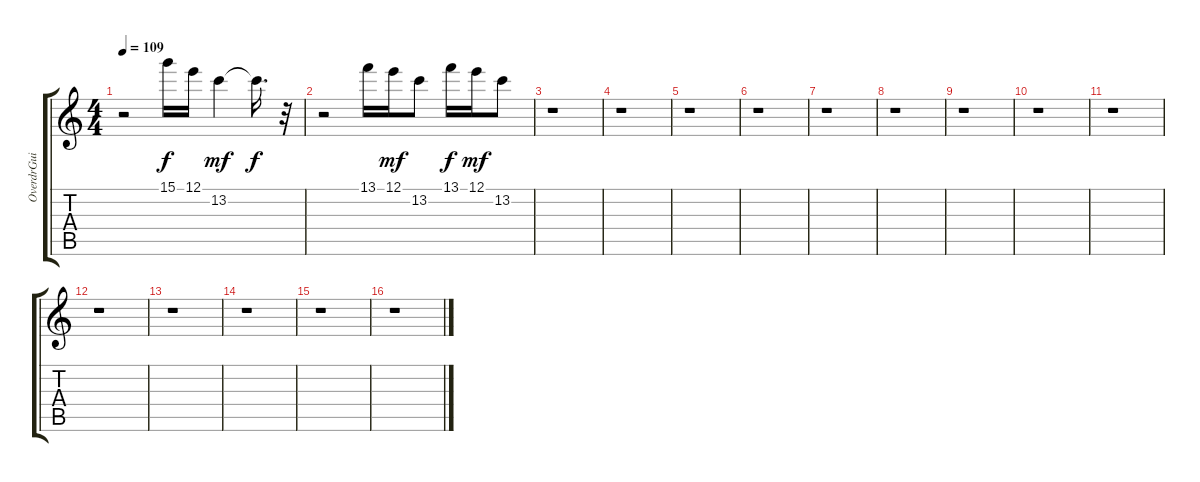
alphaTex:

\track ("OverdrGui" "OverdrGui") {instrument overdrivenguitar}
\staff {score tabs}
\tuning (E4 B3 G3 D3 A2 E2) {hide}
\ts (4 4)
\tempo 109
\clef g2
\ks c
r.2{dy f} 15.1.16 12.1.16 13.2.4{dy mf} 13.2{t}.16{d dy f} r.32 |
r.2 13.1.16 12.1.16{dy mf} 13.2.8 13.1.16{dy f} 12.1.16{dy mf} 13.2.8 |
r.1 |
r.1 |
r.1 |
r.1 |
r.1 |
r.1 |
r.1 |
r.1 |
r.1 |
r.1 |
r.1 |
r.1 |
r.1 |
r.1
